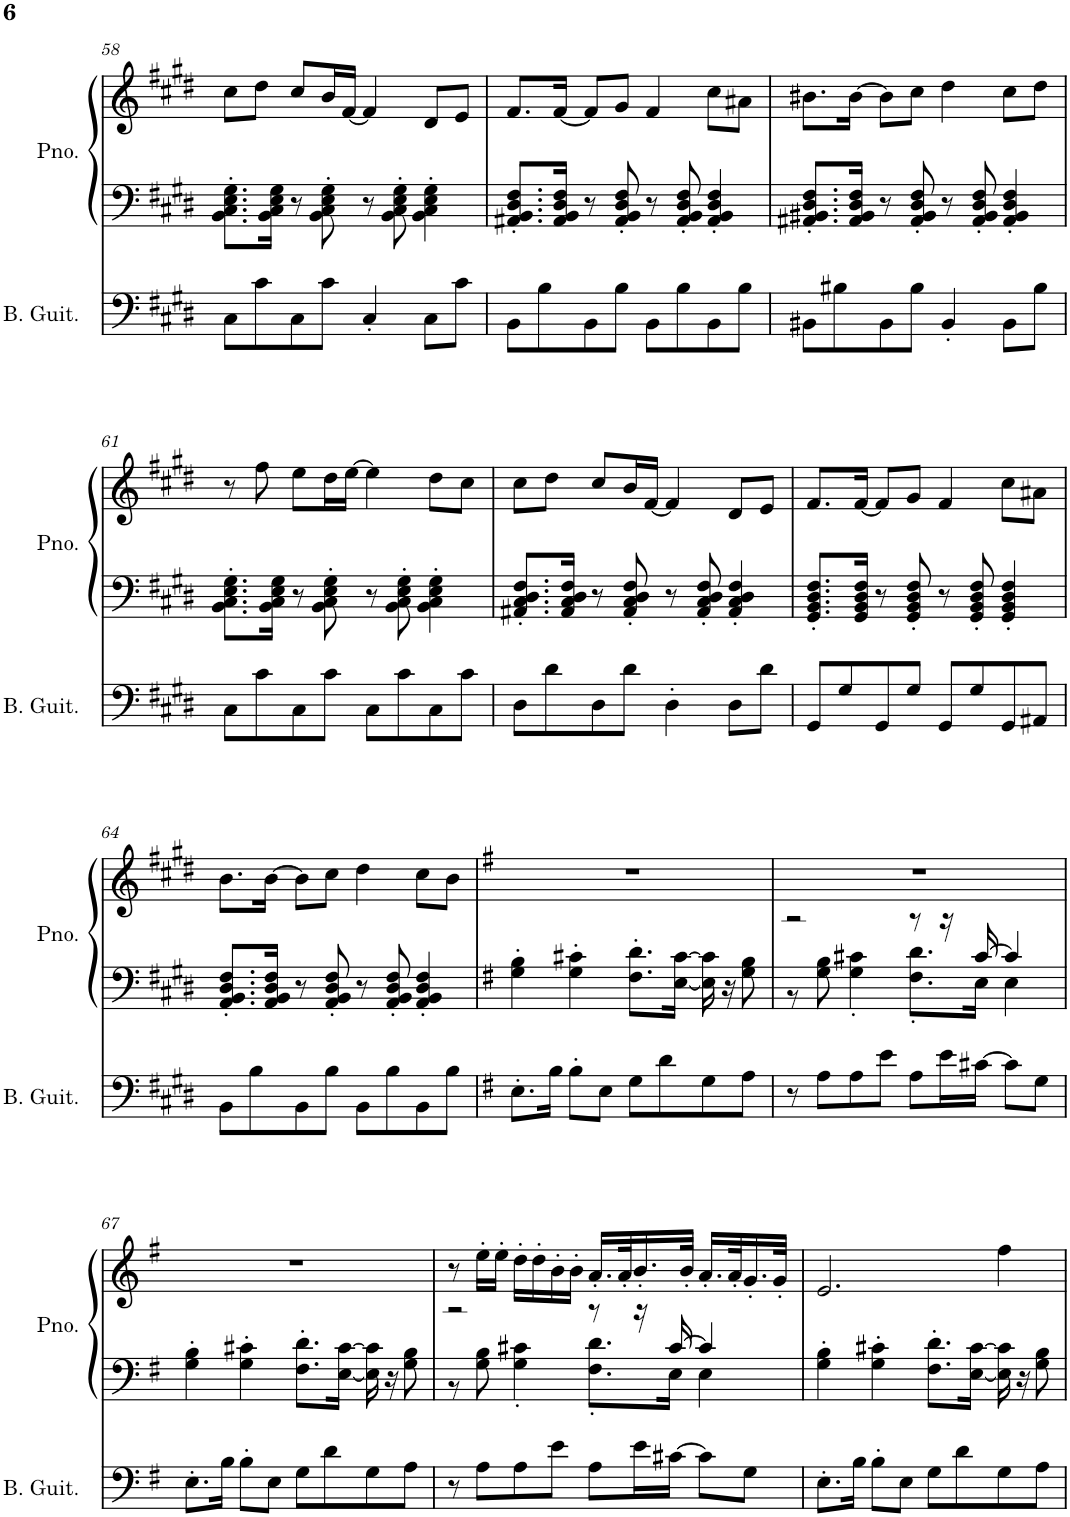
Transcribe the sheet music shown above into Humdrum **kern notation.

**kern	**kern	**kern
*part2	*part1	*part1
*staff3	*staff2	*staff1
*I"Bass Guitar, Bass Guitar	*I"Piano, Piano	*
*I'B. Guit.	*I'Pno.	*
!!LO:PB:g=z
*clefF4	*clefG2	*clefG2
*Trd7c12	*	*
*k[f#c#g#d#]	*k[f#c#g#d#]	*k[f#c#g#d#]
*M4/4	*M4/4	*M4/4
=58	=58	=58
8C#\L	8.BB\' 8.C#\' 8.E\' 8.G#\'L	8cc#\L
8c#\	.	8dd#\J
.	16BB\ 16C#\ 16E\ 16G#\Jk	.
8C#\	8r	8cc#/L
8c#\J	8BB\' 8C#\' 8E\' 8G#\'	16b/L
.	.	[16f#/JJ
4C#'/	8r	4f#/]
.	8BB\' 8C#\' 8E\' 8G#\'	.
8C#\L	4BB\' 4C#\' 4E\' 4G#\'	8d#/L
8c#\J	.	8e/J
=59	=59	=59
8BB\L	8.AA#X/' 8.BB/' 8.D#/' 8.F#/'L	8.f#/L
8B\	.	.
.	16AA#/ 16BB/ 16D#/ 16F#/Jk	[16f#/Jk
8BB\	8r	8f#/L]
8B\J	8AA#/' 8BB/' 8D#/' 8F#/'	8g#/J
8BB\L	8r	4f#/
8B\	8AA#/' 8BB/' 8D#/' 8F#/'	.
8BB\	4AA#/' 4BB/' 4D#/' 4F#/'	8cc#\L
8B\J	.	8a#X\J
=60	=60	=60
8BB#X\L	8.AA#X/' 8.BB#X/' 8.D#/' 8.F#/'L	8.b#X\L
8B#X\	.	.
.	16AA#/ 16BB#/ 16D#/ 16F#/Jk	[16b#\Jk
8BB#\	8r	8b#\L]
8B#\J	8AA#/' 8BB#/' 8D#/' 8F#/'	8cc#\J
4BB#'/	8r	4dd#\
.	8AA#/' 8BB#/' 8D#/' 8F#/'	.
8BB#\L	4AA#/' 4BB#/' 4D#/' 4F#/'	8cc#\L
8B#\J	.	8dd#\J
!!LO:LB:g=z
=61	=61	=61
8C#\L	8.BB\' 8.C#\' 8.E\' 8.G#\'L	8r
8c#\	.	8ff#\
.	16BB\ 16C#\ 16E\ 16G#\Jk	.
8C#\	8r	8ee\L
8c#\J	8BB\' 8C#\' 8E\' 8G#\'	16dd#\L
.	.	[16ee\JJ
8C#\L	8r	4ee\]
8c#\	8BB\' 8C#\' 8E\' 8G#\'	.
8C#\	4BB\' 4C#\' 4E\' 4G#\'	8dd#\L
8c#\J	.	8cc#\J
=62	=62	=62
8D#\L	8.AA#X/' 8.C#/' 8.D#/' 8.F#/'L	8cc#\L
8d#\	.	8dd#\J
.	16AA#/ 16C#/ 16D#/ 16F#/Jk	.
8D#\	8r	8cc#/L
8d#\J	8AA#/' 8C#/' 8D#/' 8F#/'	16b/L
.	.	[16f#/JJ
4D#'\	8r	4f#/]
.	8AA#/' 8C#/' 8D#/' 8F#/'	.
8D#\L	4AA#/' 4C#/' 4D#/' 4F#/'	8d#/L
8d#\J	.	8e/J
=63	=63	=63
8GG#/L	8.GG#/' 8.BB/' 8.D#/' 8.F#/'L	8.f#/L
8G#/	.	.
.	16GG#/ 16BB/ 16D#/ 16F#/Jk	[16f#/Jk
8GG#/	8r	8f#/L]
8G#/J	8GG#/' 8BB/' 8D#/' 8F#/'	8g#/J
8GG#/L	8r	4f#/
8G#/	8GG#/' 8BB/' 8D#/' 8F#/'	.
8GG#/	4GG#/' 4BB/' 4D#/' 4F#/'	8cc#\L
8AA#X/J	.	8a#X\J
!!LO:LB:g=z
=64	=64	=64
8BB\L	8.AA/' 8.BB/' 8.D#/' 8.F#/'L	8.b\L
8B\	.	.
.	16AA/ 16BB/ 16D#/ 16F#/Jk	[16b\Jk
8BB\	8r	8b\L]
8B\J	8AA/' 8BB/' 8D#/' 8F#/'	8cc#\J
8BB\L	8r	4dd#\
8B\	8AA/' 8BB/' 8D#/' 8F#/'	.
8BB\	4AA/' 4BB/' 4D#/' 4F#/'	8cc#\L
8B\J	.	8b\J
=65	=65	=65
*k[f#]	*k[f#]	*k[f#]
8.E'\L	4G\' 4B\'	1r
16B\Jk	.	.
8B'\L	4G\' 4c#X\'	.
8E\J	.	.
8G\L	8.F#\' 8.d\'L	.
8d\	.	.
.	[16E\ [16c#\Jk	.
8G\	16E\] 16c#\]	.
.	16r	.
8A\J	8G\ 8B\	.
=66	=66	=66
*	*^	*
8r	2r	8r	1r
8A\L	.	8G\ 8B\	.
8A\	.	4G\' 4c#X\'	.
8e\J	.	.	.
8A\L	8r	8.F#\' 8.d\'L	.
16e\L	16r	.	.
[16c#X\JJ	[16c#/	16E\Jk	.
8c#\L]	4c#/]	4E\	.
8G\J	.	.	.
*	*v	*v	*
!!LO:LB:g=z
=67	=67	=67
8.E'\L	4G\' 4B\'	1r
16B\Jk	.	.
8B'\L	4G\' 4c#X\'	.
8E\J	.	.
8G\L	8.F#\' 8.d\'L	.
8d\	.	.
.	[16E\ [16c#\Jk	.
8G\	16E\] 16c#\]	.
.	16r	.
8A\J	8G\ 8B\	.
=68	=68	=68
*	*^	*
8r	2r	8r	8r
8A\L	.	8G\ 8B\	16ee'\LL
.	.	.	16ee'\JJ
8A\	.	4G\' 4c#X\'	16dd'\LL
.	.	.	16dd'\
8e\J	.	.	16b'\
.	.	.	16b'\JJ
8A\L	8r	8.F#\' 8.d\'L	16.a'/LL
.	.	.	32a'/K
16e\L	16r	.	16.b'/
[16c#X\JJ	[16c#/	16E\Jk	.
.	.	.	32b'/JJk
8c#\L]	4c#/]	4E\	16.a'/LL
.	.	.	32a'/K
8G\J	.	.	16.g'/
.	.	.	32g'/JJk
*	*v	*v	*
=69	=69	=69
8.E'\L	4G\' 4B\'	2.e/
16B\Jk	.	.
8B'\L	4G\' 4c#X\'	.
8E\J	.	.
8G\L	8.F#\' 8.d\'L	.
8d\	.	.
.	[16E\ [16c#\Jk	.
8G\	16E\] 16c#\]	4ff#\
.	16r	.
8A\J	8G\ 8B\	.
=	=	=
*-	*-	*-
